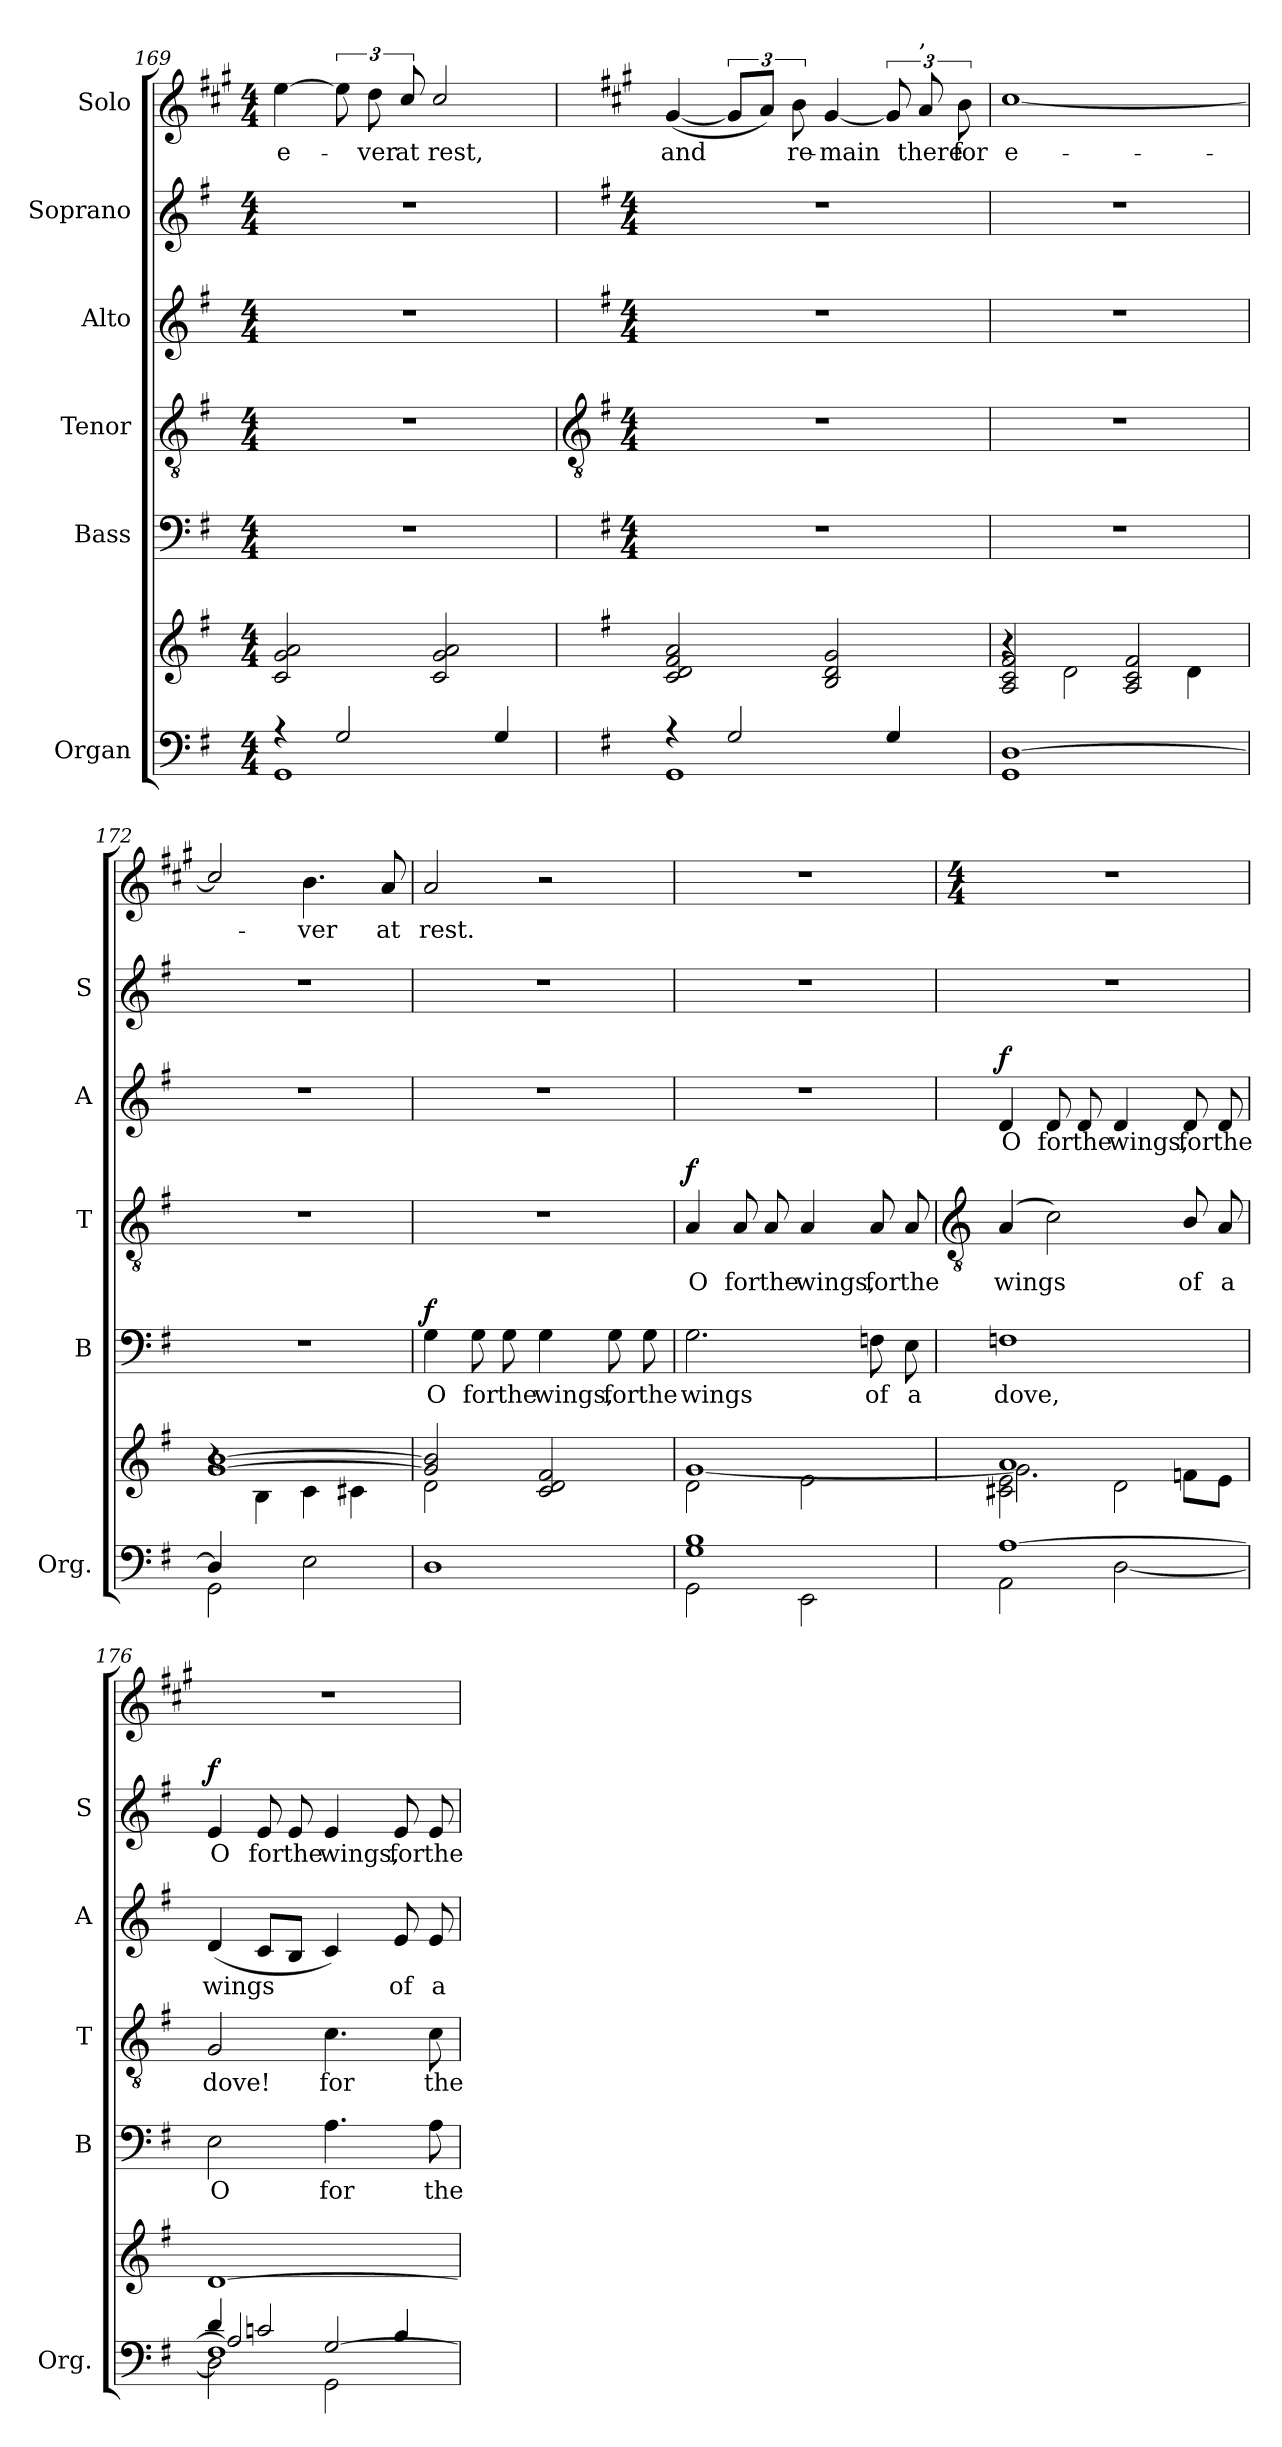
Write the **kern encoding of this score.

**kern	**kern	**kern	**text	**dynam	**kern	**text	**dynam	**kern	**text	**dynam	**kern	**text	**dynam	**kern	**text
*part6	*part6	*part5	*part5	*part5	*part4	*part4	*part4	*part3	*part3	*part3	*part2	*part2	*part2	*part1	*part1
*staff7	*staff6	*staff5	*staff5	*staff5	*staff4	*staff4	*staff4	*staff3	*staff3	*staff3	*staff2	*staff2	*staff2	*staff1	*staff1
*I"Organ	*	*I"Bass	*	*	*I"Tenor	*	*	*I"Alto	*	*	*I"Soprano	*	*	*I"Solo	*
*I'Org.	*	*I'B	*	*	*I'T	*	*	*I'A	*	*	*I'S	*	*	*	*
*clefF4	*clefG2	*clefF4	*	*	*clefGv2	*	*	*clefG2	*	*	*clefG2	*	*	*clefG2	*
*	*	*	*	*	*	*	*	*	*	*	*	*	*	*ITrd1c2	*
*k[f#]	*k[f#]	*k[f#]	*	*	*k[f#]	*	*	*k[f#]	*	*	*k[f#]	*	*	*k[f#]	*
*G:	*G:	*G:	*	*	*G:	*	*	*G:	*	*	*G:	*	*	*G:	*
*M4/4	*M4/4	*M4/4	*	*	*M4/4	*	*	*M4/4	*	*	*M4/4	*	*	*M4/4	*
=169	=169	=169	=169	=169	=169	=169	=169	=169	=169	=169	=169	=169	=169	=169	=169
*^	*^	*	*	*	*	*	*	*	*	*	*	*	*	*	*
!	!	!	!	!	!	!	!	!	!	!	!	!	!	!	!	!	!LO:LY:b
4r	1GG\	2c/ 2g/ 2a/	1ryy	1r	.	.	1r	.	.	1r	.	.	1r	.	.	[4dd	e-
2G/	.	.	.	.	.	.	.	.	.	.	.	.	.	.	.	12dd]	.
!	!	!	!	!	!	!	!	!	!	!	!	!	!	!	!	!	!LO:LY:b
.	.	.	.	.	.	.	.	.	.	.	.	.	.	.	.	12cc	ver
!	!	!	!	!	!	!	!	!	!	!	!	!	!	!	!	!	!LO:LY:b
.	.	.	.	.	.	.	.	.	.	.	.	.	.	.	.	12b/	at
!	!	!	!	!	!	!	!	!	!	!	!	!	!	!	!	!	!LO:LY:b
.	.	2c/ 2g/ 2a/	.	.	.	.	.	.	.	.	.	.	.	.	.	2b/	rest,
4G/	.	.	.	.	.	.	.	.	.	.	.	.	.	.	.	.	.
!!LO:LB:g=z
=170	=170	=170	=170	=170	=170	=170	=170	=170	=170	=170	=170	=170	=170	=170	=170	=170	=170
*	*	*	*	*	*	*	*clefGv2	*	*	*	*	*	*	*	*	*	*
*	*	*	*	*k[f#]	*	*	*k[f#]	*	*	*k[f#]	*	*	*k[f#]	*	*	*	*
*	*	*	*	*G:	*	*	*G:	*	*	*G:	*	*	*G:	*	*	*	*
*	*	*	*	*M4/4	*	*	*M4/4	*	*	*M4/4	*	*	*M4/4	*	*	*	*
!	!	!	!	!	!	!	!	!	!	!	!	!	!	!	!	!	!LO:LY:b
4r	1GG\	2c/ 2d/ 2f#/ 2a/	1ryy	1r	.	.	1r	.	.	1r	.	.	1r	.	.	(<[4f#	and
2G/	.	.	.	.	.	.	.	.	.	.	.	.	.	.	.	12f#L]	.
.	.	.	.	.	.	.	.	.	.	.	.	.	.	.	.	12gJ)	.
!	!	!	!	!	!	!	!	!	!	!	!	!	!	!	!	!	!LO:LY:b
.	.	.	.	.	.	.	.	.	.	.	.	.	.	.	.	12a	re-
!	!	!	!	!	!	!	!	!	!	!	!	!	!	!	!	!	!LO:LY:b
.	.	2B/ 2d/ 2g/	.	.	.	.	.	.	.	.	.	.	.	.	.	[4f#	-main
4G/	.	.	.	.	.	.	.	.	.	.	.	.	.	.	.	12f#]	.
!	!	!	!	!	!	!	!	!	!	!	!	!	!	!	!	!LO:TX:a:t=,	!
!	!	!	!	!	!	!	!	!	!	!	!	!	!	!	!	!	!LO:LY:b
.	.	.	.	.	.	.	.	.	.	.	.	.	.	.	.	12g	there
!	!	!	!	!	!	!	!	!	!	!	!	!	!	!	!	!	!LO:LY:b
.	.	.	.	.	.	.	.	.	.	.	.	.	.	.	.	12a	for
!!LO:LB:g=z
=171	=171	=171	=171	=171	=171	=171	=171	=171	=171	=171	=171	=171	=171	=171	=171	=171	=171
*	*	*	*^	*	*	*	*	*	*	*	*	*	*	*	*	*	*
!	!	!	!	!	!	!	!	!	!	!	!	!	!	!	!	!	!	!LO:LY:b
[1D/	1GG\	2A/ 2c/ 2f#/	4r	1ryy	1r	.	.	1r	.	.	1r	.	.	1r	.	.	[1b/	e-
.	.	.	2d\	.	.	.	.	.	.	.	.	.	.	.	.	.	.	.
.	.	2A/ 2c/ 2f#/	.	.	.	.	.	.	.	.	.	.	.	.	.	.	.	.
.	.	.	4d\	.	.	.	.	.	.	.	.	.	.	.	.	.	.	.
=172	=172	=172	=172	=172	=172	=172	=172	=172	=172	=172	=172	=172	=172	=172	=172	=172	=172	=172
4D/]	2GG\	[1g/ [1b/	4r	1ryy	1r	.	.	1r	.	.	1r	.	.	1r	.	.	2b/]	.
4ryy	.	.	4B\	.	.	.	.	.	.	.	.	.	.	.	.	.	.	.
!	!	!	!	!	!	!	!	!	!	!	!	!	!	!	!	!	!	!LO:LY:b
2ryy	2E\	.	4c\	.	.	.	.	.	.	.	.	.	.	.	.	.	4.a	ver
.	.	.	4c#X\	.	.	.	.	.	.	.	.	.	.	.	.	.	.	.
!	!	!	!	!	!	!	!	!	!	!	!	!	!	!	!	!	!	!LO:LY:b
.	.	.	.	.	.	.	.	.	.	.	.	.	.	.	.	.	8g	at
=173	=173	=173	=173	=173	=173	=173	=173	=173	=173	=173	=173	=173	=173	=173	=173	=173	=173	=173
!	!	!	!	!	!	!LO:LY:b	!LO:DY:b	!	!	!	!	!	!	!	!	!	!	!LO:LY:b
1ryy	1D\	2g/] 2b/]	2d	1ryy	4G	O	f	1r	.	.	1r	.	.	1r	.	.	2g	rest.
!	!	!	!	!	!	!LO:LY:b	!	!	!	!	!	!	!	!	!	!	!	!
.	.	.	.	.	8G	for	.	.	.	.	.	.	.	.	.	.	.	.
!	!	!	!	!	!	!LO:LY:b	!	!	!	!	!	!	!	!	!	!	!	!
.	.	.	.	.	8G	the	.	.	.	.	.	.	.	.	.	.	.	.
!	!	!	!	!	!	!LO:LY:b	!	!	!	!	!	!	!	!	!	!	!	!
.	.	2c/ 2d/ 2f#/	2ryy	.	4G	wings,	.	.	.	.	.	.	.	.	.	.	2r	.
!	!	!	!	!	!	!LO:LY:b	!	!	!	!	!	!	!	!	!	!	!	!
.	.	.	.	.	8G	for	.	.	.	.	.	.	.	.	.	.	.	.
!	!	!	!	!	!	!LO:LY:b	!	!	!	!	!	!	!	!	!	!	!	!
.	.	.	.	.	8G	the	.	.	.	.	.	.	.	.	.	.	.	.
=174	=174	=174	=174	=174	=174	=174	=174	=174	=174	=174	=174	=174	=174	=174	=174	=174	=174	=174
!	!	!	!	!	!	!LO:LY:b	!	!	!LO:LY:b	!LO:DY:b	!	!	!	!	!	!	!	!
1G/ 1B/	2GG\	1ryy	[1g	2d\	2.G	wings	.	4A	O	f	1r	.	.	1r	.	.	1r	.
!	!	!	!	!	!	!	!	!	!LO:LY:b	!	!	!	!	!	!	!	!	!
.	.	.	.	.	.	.	.	8A	for	.	.	.	.	.	.	.	.	.
!	!	!	!	!	!	!	!	!	!LO:LY:b	!	!	!	!	!	!	!	!	!
.	.	.	.	.	.	.	.	8A	the	.	.	.	.	.	.	.	.	.
!	!	!	!	!	!	!	!	!	!LO:LY:b	!	!	!	!	!	!	!	!	!
.	2EE\	.	.	2e\	.	.	.	4A	wings,	.	.	.	.	.	.	.	.	.
!	!	!	!	!	!	!LO:LY:b	!	!	!LO:LY:b	!	!	!	!	!	!	!	!	!
.	.	.	.	.	8Fn	of	.	8A	for	.	.	.	.	.	.	.	.	.
!	!	!	!	!	!	!LO:LY:b	!	!	!LO:LY:b	!	!	!	!	!	!	!	!	!
.	.	.	.	.	8E	a	.	8A	the	.	.	.	.	.	.	.	.	.
!!LO:LB:g=z
=175	=175	=175	=175	=175	=175	=175	=175	=175	=175	=175	=175	=175	=175	=175	=175	=175	=175	=175
*	*	*	*	*	*	*	*	*clefGv2	*	*	*	*	*	*	*	*	*	*
*	*	*	*	*	*	*	*	*	*	*	*	*	*	*	*	*	*M4/4	*
!	!	!	!	!	!	!LO:LY:b	!	!	!LO:LY:b	!	!	!LO:LY:b	!LO:DY:b	!	!	!	!	!
[1A/	2AA\	1a/	2.g]	2c#X\ 2e\	1Fn	dove,	.	(<4A	wings	.	4d	O	f	1r	.	.	1r	.
!	!	!	!	!	!	!	!	!	!	!	!	!LO:LY:b	!	!	!	!	!	!
.	.	.	.	.	.	.	.	2c)	.	.	8d	for	.	.	.	.	.	.
!	!	!	!	!	!	!	!	!	!	!	!	!LO:LY:b	!	!	!	!	!	!
.	.	.	.	.	.	.	.	.	.	.	8d	the	.	.	.	.	.	.
!	!	!	!	!	!	!	!	!	!	!	!	!LO:LY:b	!	!	!	!	!	!
.	[2D\	.	.	2d\	.	.	.	.	.	.	4d	wings,	.	.	.	.	.	.
!	!	!	!	!	!	!	!	!	!LO:LY:b	!	!	!LO:LY:b	!	!	!	!	!	!
.	.	.	8fnL	.	.	.	.	8B/	of	.	8d	for	.	.	.	.	.	.
!	!	!	!	!	!	!	!	!	!LO:LY:b	!	!	!LO:LY:b	!	!	!	!	!	!
.	.	.	8eJ	.	.	.	.	8A	a	.	8d	the	.	.	.	.	.	.
*	*	*	*v	*v	*	*	*	*	*	*	*	*	*	*	*	*	*	*
!!LO:LB:g=z
=176	=176	=176	=176	=176	=176	=176	=176	=176	=176	=176	=176	=176	=176	=176	=176	=176	=176
*^	*^	*	*	*	*	*	*	*	*	*	*	*	*	*	*	*	*
!	!	!	!	!	!	!	!LO:LY:b	!	!	!LO:LY:b	!	!	!LO:LY:b	!	!	!LO:LY:b	!LO:DY:b	!	!
*	*	*	*	*v	*v	*	*	*	*	*	*	*	*	*	*	*	*	*	*
1F#/	4d/	2A]	2D]	[1d\	2E	O	.	2G	dove!	.	(<4d	wings	.	4e	O	f	1r	.
!	!	!	!	!	!	!	!	!	!	!	!	!	!	!	!LO:LY:b	!	!	!
.	2cn/	.	.	.	.	.	.	.	.	.	8cL	.	.	8e	for	.	.	.
!	!	!	!	!	!	!	!	!	!	!	!	!	!	!	!LO:LY:b	!	!	!
.	.	.	.	.	.	.	.	.	.	.	8BJ	.	.	8e	the	.	.	.
!	!	!	!	!	!	!LO:LY:b	!	!	!LO:LY:b	!	!	!	!	!	!LO:LY:b	!	!	!
.	.	[2G	2GG\	.	4.A	for	.	4.c	for	.	4c)	.	.	4e	wings,	.	.	.
!	!	!	!	!	!	!	!	!	!	!	!	!LO:LY:b	!	!	!LO:LY:b	!	!	!
.	4B/	.	.	.	.	.	.	.	.	.	8e	of	.	8e	for	.	.	.
!	!	!	!	!	!	!LO:LY:b	!	!	!LO:LY:b	!	!	!LO:LY:b	!	!	!LO:LY:b	!	!	!
.	.	.	.	.	8A	the	.	8c	the	.	8e	a	.	8e	the	.	.	.
*v	*v	*v	*v	*	*	*	*	*	*	*	*	*	*	*	*	*	*	*
=	=	=	=	=	=	=	=	=	=	=	=	=	=	=	=
*-	*-	*-	*-	*-	*-	*-	*-	*-	*-	*-	*-	*-	*-	*-	*-
